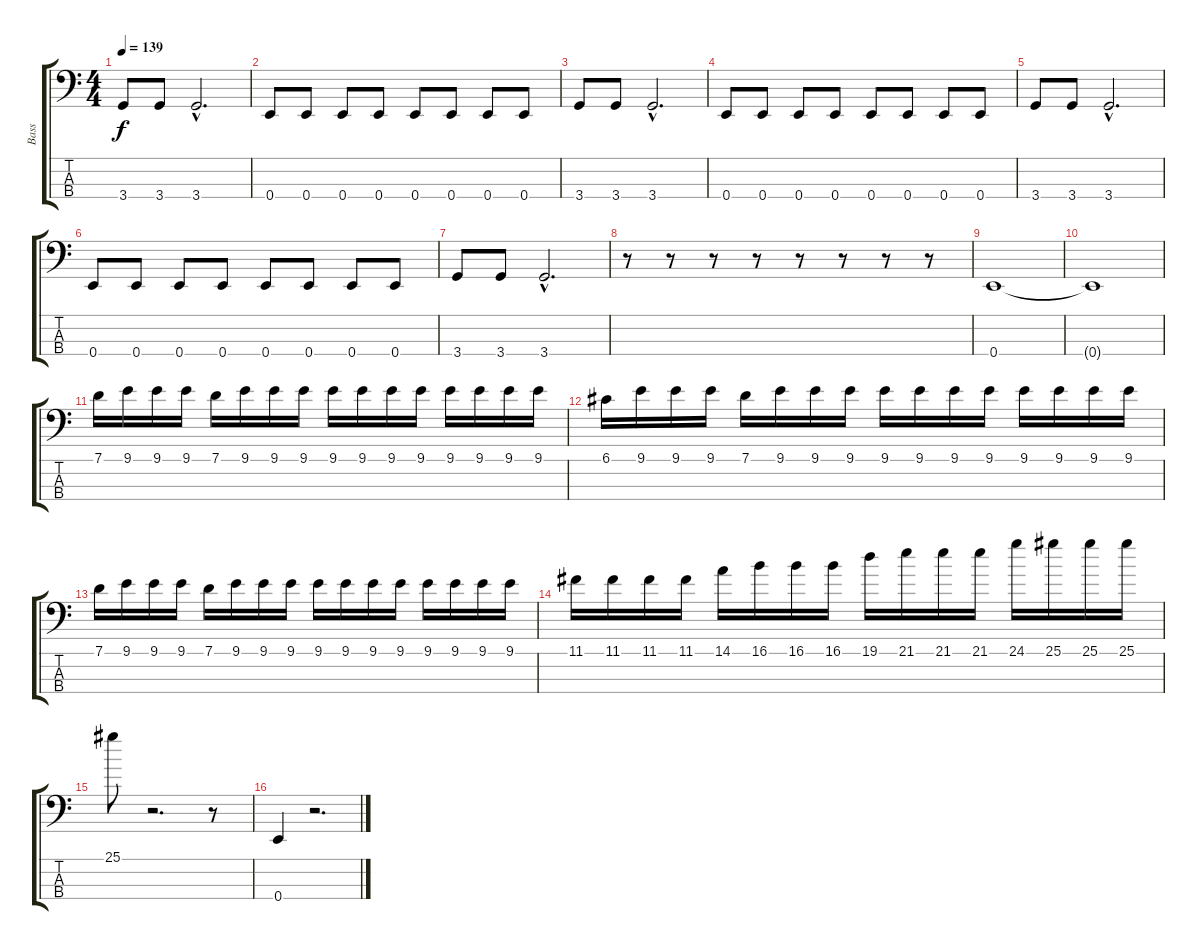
\track ("Bass" "Bass") {instrument electricbassfinger}
\staff {score tabs}
\tuning (G2 D2 A1 E1) {hide}
\ts (4 4)
\tempo 139
\clef f4
\ks c
3.4.8{dy f} 3.4.8 3.4{hac}.2{d} |
0.4.8 0.4.8 0.4.8 0.4.8 0.4.8 0.4.8 0.4.8 0.4.8 |
3.4.8 3.4.8 3.4{hac}.2{d} |
0.4.8 0.4.8 0.4.8 0.4.8 0.4.8 0.4.8 0.4.8 0.4.8 |
3.4.8 3.4.8 3.4{hac}.2{d} |
0.4.8 0.4.8 0.4.8 0.4.8 0.4.8 0.4.8 0.4.8 0.4.8 |
3.4.8 3.4.8 3.4{hac}.2{d} |
r.8 r.8 r.8 r.8 r.8 r.8 r.8 r.8 |
0.4.1 |
0.4{t}.1 |
7.1.16 9.1.16 9.1.16 9.1.16 7.1.16 9.1.16 9.1.16 9.1.16 9.1.16 9.1.16 9.1.16 9.1.16 9.1.16 9.1.16 9.1.16 9.1.16 |
6.1.16 9.1.16 9.1.16 9.1.16 7.1.16 9.1.16 9.1.16 9.1.16 9.1.16 9.1.16 9.1.16 9.1.16 9.1.16 9.1.16 9.1.16 9.1.16 |
7.1.16 9.1.16 9.1.16 9.1.16 7.1.16 9.1.16 9.1.16 9.1.16 9.1.16 9.1.16 9.1.16 9.1.16 9.1.16 9.1.16 9.1.16 9.1.16 |
11.1.16 11.1.16 11.1.16 11.1.16 14.1.16 16.1.16 16.1.16 16.1.16 19.1.16 21.1.16 21.1.16 21.1.16 24.1.16 25.1.16 25.1.16 25.1.16 |
25.1.8 r.2{d} r.8 |
0.4.4 r.2{d}
